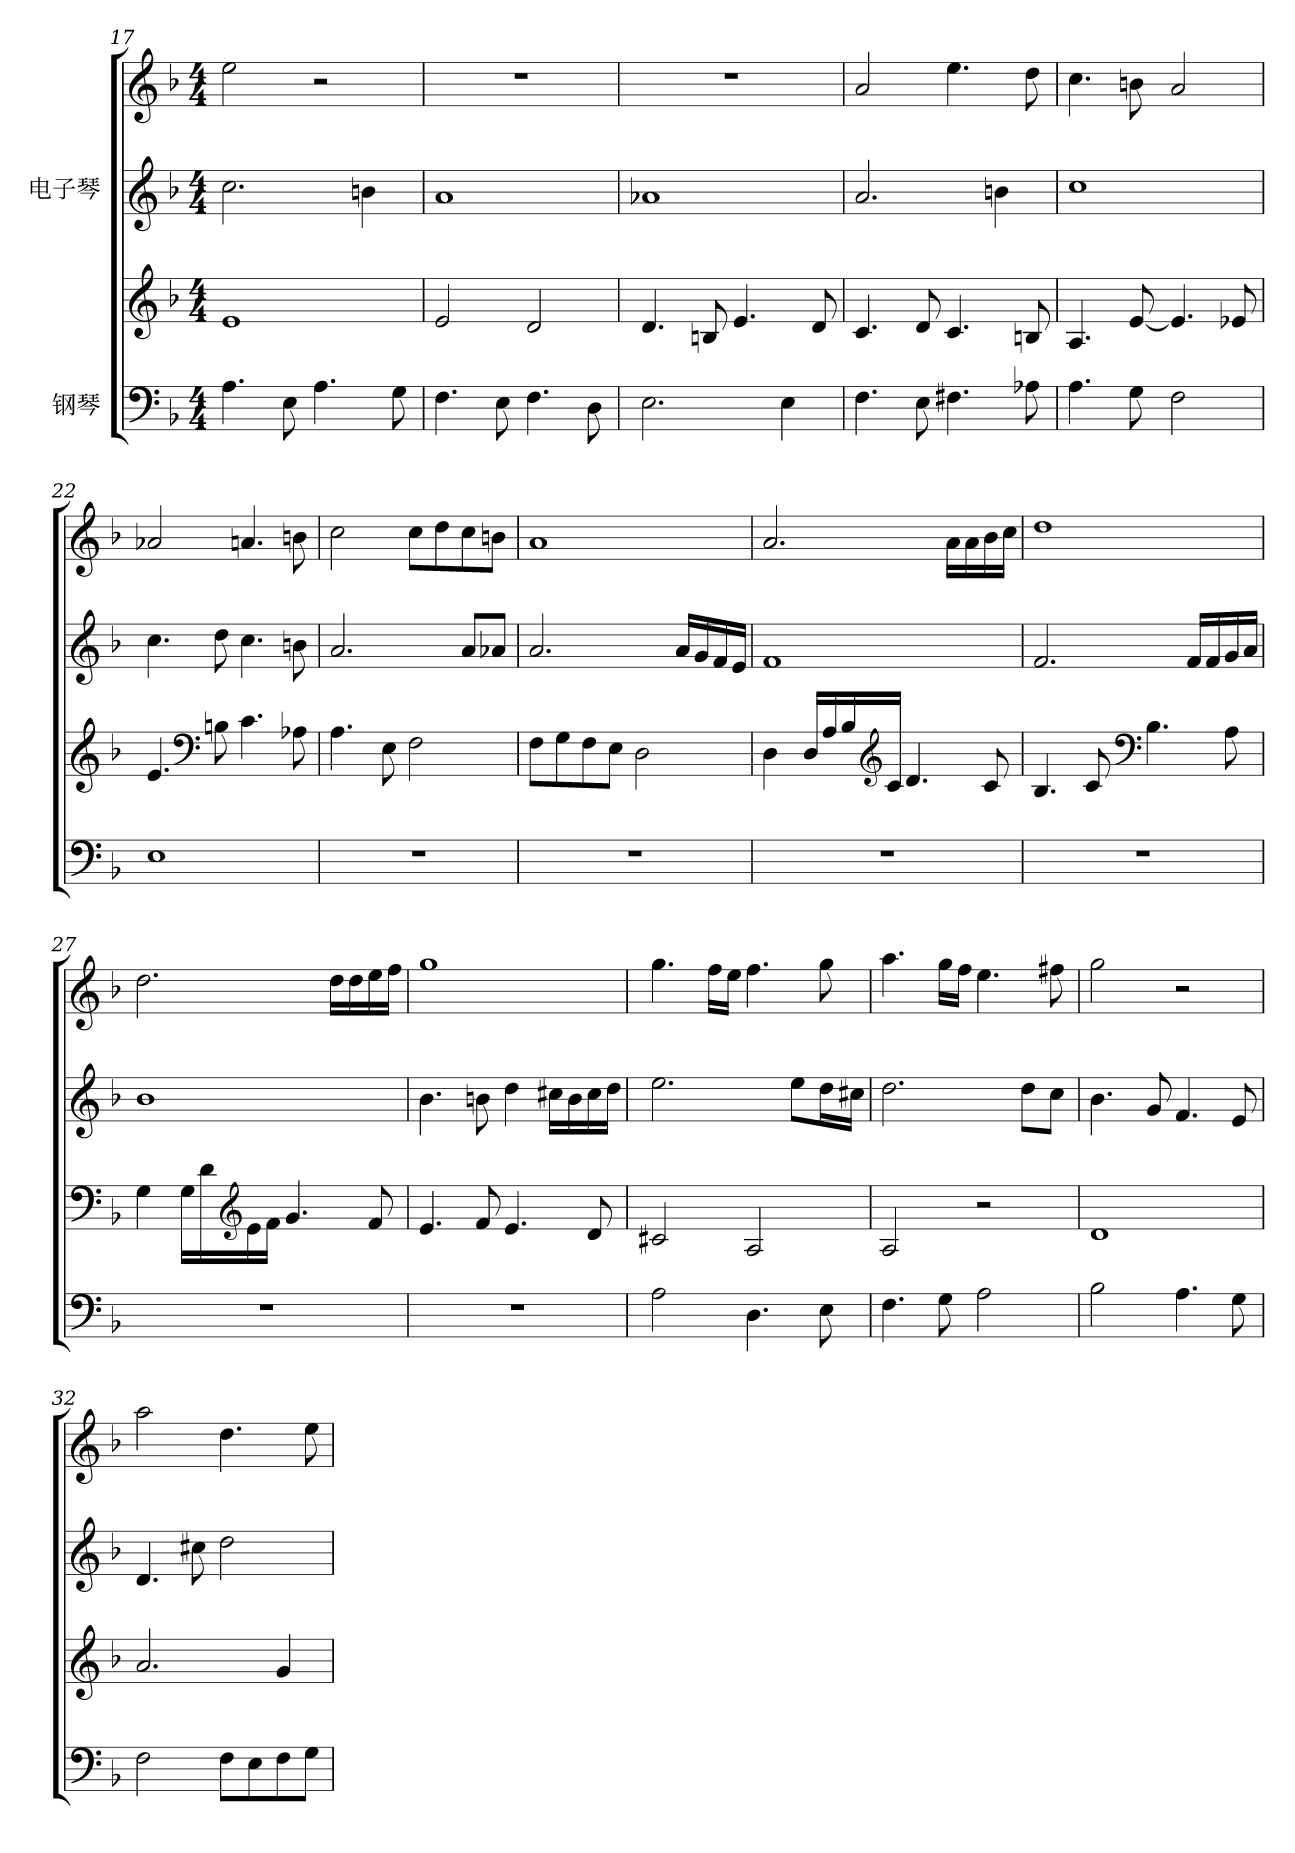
**kern	**kern	**kern	**kern
*part2	*part2	*part1	*part1
*staff4	*staff3	*staff2	*staff1
*I"钢琴	*	*I"电子琴	*
!!LO:PB:g=z
*clefF4	*clefG2	*clefG2	*clefG2
*k[b-]	*k[b-]	*k[b-]	*k[b-]
*M4/4	*M4/4	*M4/4	*M4/4
=17	=17	=17	=17
4.A\	1e	2.cc\	2ee\
8E\	.	.	.
4.A\	.	.	2r
.	.	4bn\	.
8G\	.	.	.
=18	=18	=18	=18
4.F\	2e/	1a	1r
8E\	.	.	.
4.F\	2d/	.	.
8D\	.	.	.
=19	=19	=19	=19
2.E\	4.d/	1a-X	1r
.	8Bn/	.	.
.	4.e/	.	.
4E\	.	.	.
.	8d/	.	.
=20	=20	=20	=20
4.F\	4.c/	2.a/	2a/
8E\	8d/	.	.
4.F#X\	4.c/	.	4.ee\
.	.	4bn\	.
8A-X\	8Bn/	.	8dd\
=21	=21	=21	=21
4.A\	4.A/	1cc	4.cc\
8G\	[8e/	.	8bn\
2F\	4.e/]	.	2a/
.	8e-X/	.	.
!!LO:LB:g=z
=22	=22	=22	=22
1E	4.e/	4.cc\	2a-X/
*	*clefF4	*	*
.	8Bn\	8dd\	.
.	4.c\	4.cc\	4.an/
.	8A-X\	8bn\	8bn\
=23	=23	=23	=23
1r	4.A\	2.a/	2cc\
.	8E\	.	.
.	2F\	.	8cc\L
.	.	.	8dd\
.	.	8a/L	8cc\
.	.	8a-X/J	8bn\J
=24	=24	=24	=24
1r	8F\L	2.a/	1a
.	8G\	.	.
.	8F\	.	.
.	8E\J	.	.
.	2D\	.	.
.	.	16a/LL	.
.	.	16g/	.
.	.	16f/	.
.	.	16e/JJ	.
=25	=25	=25	=25
1r	4D\	1f	2.a/
.	16D/LL	.	.
.	16A/	.	.
.	16B-/	.	.
*	*clefG2	*	*
.	16c/JJ	.	.
.	4.d/	.	.
.	.	.	16a\LL
.	.	.	16a\
.	8c/	.	16b-\
.	.	.	16cc\JJ
!!LO:LB:g=z
=26	=26	=26	=26
1r	4.B-/	2.f/	1dd
.	8c/	.	.
*	*clefF4	*	*
.	4.B-\	.	.
.	.	16f/LL	.
.	.	16f/	.
.	8A\	16g/	.
.	.	16a/JJ	.
=27	=27	=27	=27
1r	4G\	1b-	2.dd\
.	16G\LL	.	.
.	16d\	.	.
*	*clefG2	*	*
.	16e\	.	.
.	16f\JJ	.	.
.	4.g/	.	.
.	.	.	16dd\LL
.	.	.	16dd\
.	8f/	.	16ee\
.	.	.	16ff\JJ
=28	=28	=28	=28
1r	4.e/	4.b-\	1gg
.	8f/	8bn\	.
.	4.e/	4dd\	.
.	.	16cc#X\LL	.
.	.	16b\	.
.	8d/	16cc#\	.
.	.	16dd\JJ	.
=29	=29	=29	=29
2A\	2c#X/	2.ee\	4.gg\
.	.	.	16ff\LL
.	.	.	16ee\JJ
4.D\	2A/	.	4.ff\
.	.	8ee\L	.
8E\	.	16dd\L	8gg\
.	.	16cc#X\JJ	.
!!LO:PB:g=z
=30	=30	=30	=30
4.F\	2A/	2.dd\	4.aa\
8G\	.	.	16gg\LL
.	.	.	16ff\JJ
2A\	2r	.	4.ee\
.	.	8dd\L	.
.	.	8cc\J	8ff#X\
=31	=31	=31	=31
2B-\	1d	4.b-\	2gg\
.	.	8g/	.
4.A\	.	4.f/	2r
8G\	.	8e/	.
=32	=32	=32	=32
2F\	2.a/	4.d/	2aa\
.	.	8cc#X\	.
8F\L	.	2dd\	4.dd\
8E\	.	.	.
8F\	4g/	.	.
8G\J	.	.	8ee\
=	=	=	=
*-	*-	*-	*-
